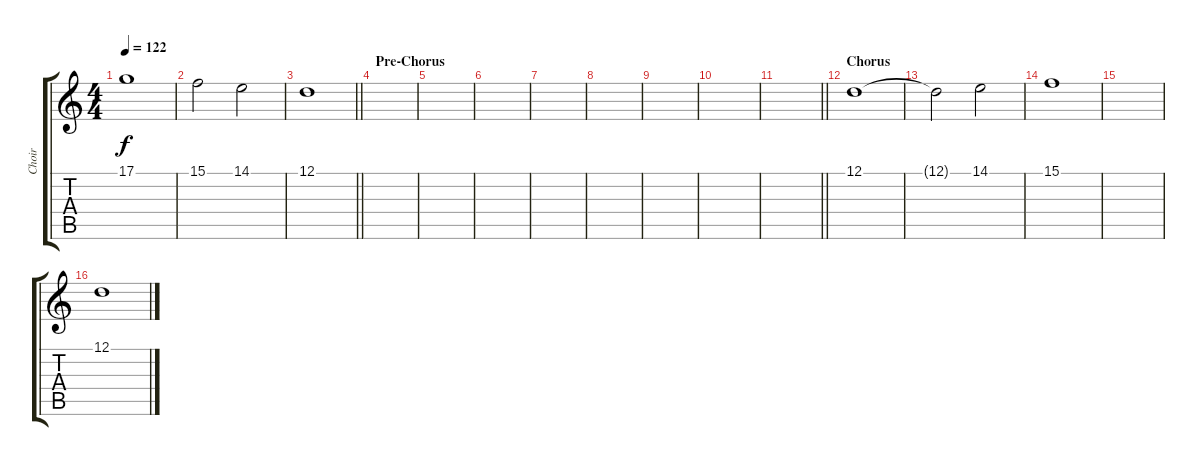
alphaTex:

\track ("Choir" "Choir") {instrument choiraahs}
\staff {score tabs}
\tuning (D4 A3 F3 C3 G2 D2) {hide}
\ts (4 4)
\tempo 122
\clef g2
\ks c
17.1.1{dy f} |
15.1.2 14.1.2 |
\barLineRight lightlight
12.1.1 |
\section ("" "Pre-Chorus")
|
|
|
|
|
|
|
\barLineRight lightlight
|
\section ("" "Chorus")
12.1.1 |
12.1{t}.2 14.1.2 |
15.1.1 |
|
12.1.1
